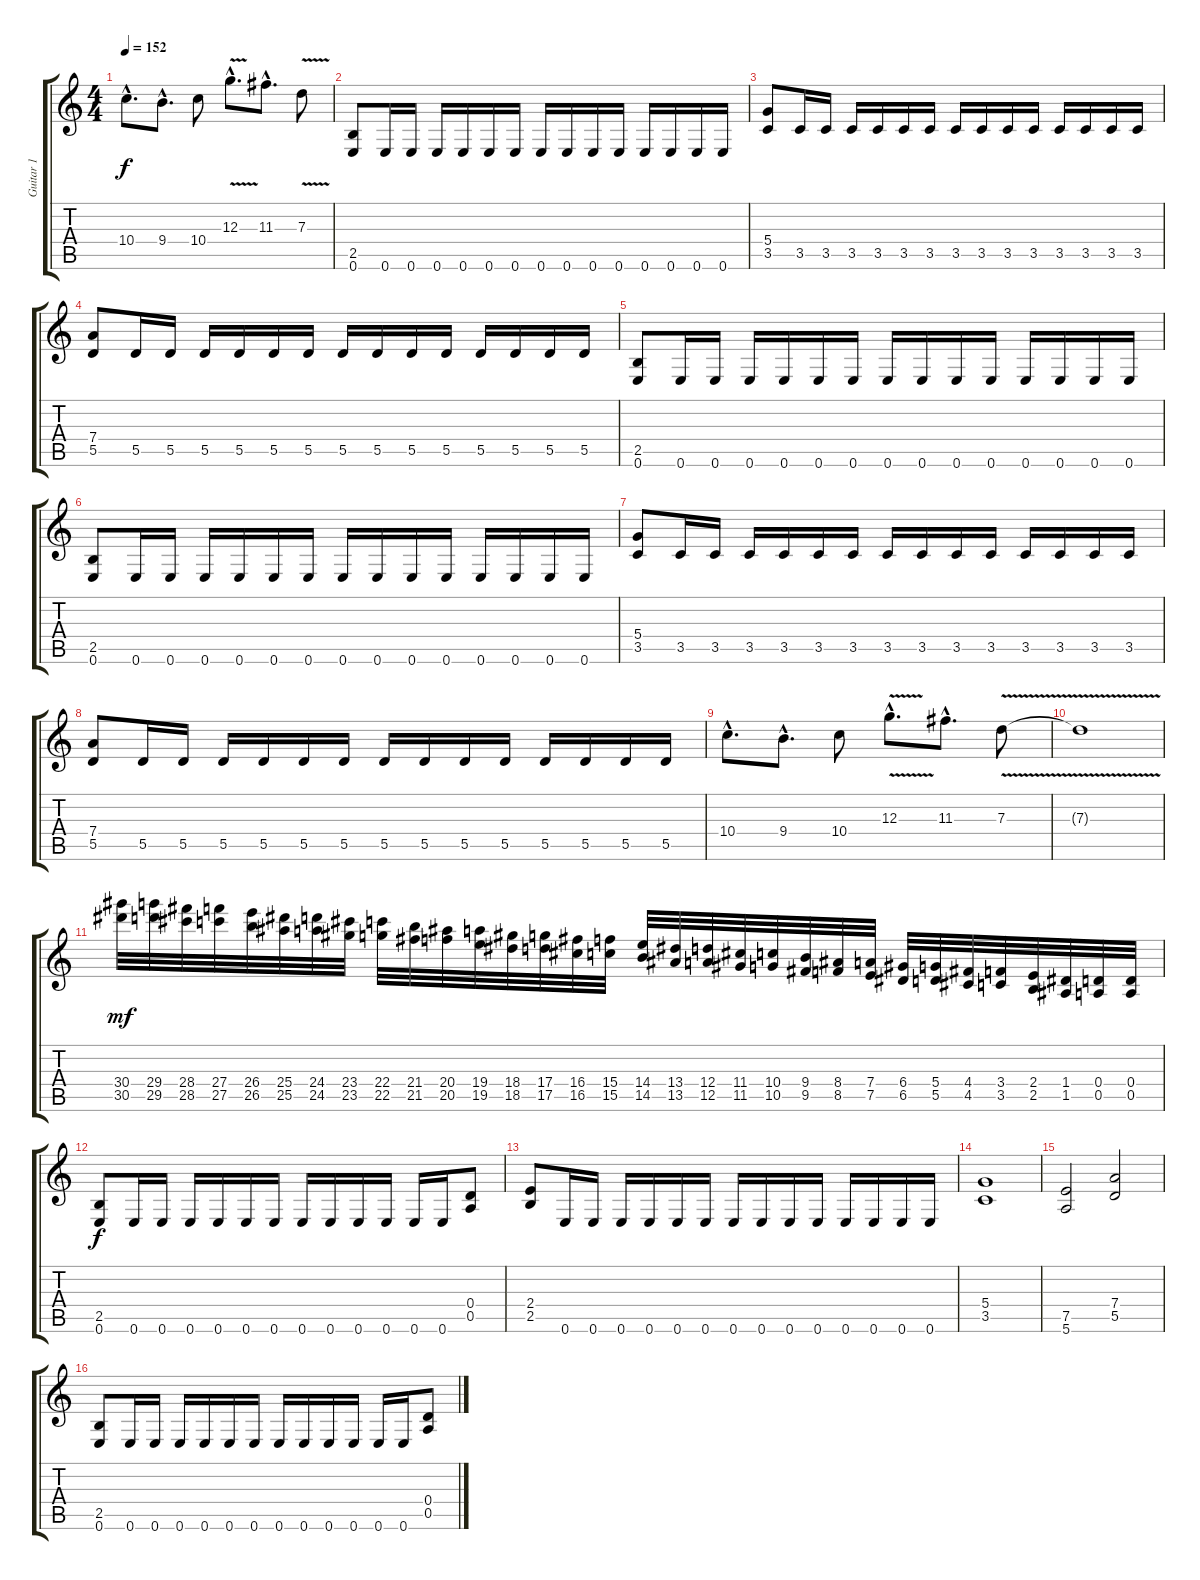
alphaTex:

\track ("Guitar 1" "Guitar 1") {instrument distortionguitar}
\staff {score tabs}
\tuning (E4 B3 G3 D3 A2 E2) {hide}
\ts (4 4)
\tempo 152
\clef g2
\ks c
10.4{hac}.8{d dy f} 9.4{hac}.8{d} 10.4.8 12.3{v hac}.8{d} 11.3{hac}.8{d} 7.3{v}.8 |
(2.5 0.6).8 0.6.16 0.6.16 0.6.16 0.6.16 0.6.16 0.6.16 0.6.16 0.6.16 0.6.16 0.6.16 0.6.16 0.6.16 0.6.16 0.6.16 |
(5.4 3.5).8 3.5.16 3.5.16 3.5.16 3.5.16 3.5.16 3.5.16 3.5.16 3.5.16 3.5.16 3.5.16 3.5.16 3.5.16 3.5.16 3.5.16 |
(7.4 5.5).8 5.5.16 5.5.16 5.5.16 5.5.16 5.5.16 5.5.16 5.5.16 5.5.16 5.5.16 5.5.16 5.5.16 5.5.16 5.5.16 5.5.16 |
(2.5 0.6).8 0.6.16 0.6.16 0.6.16 0.6.16 0.6.16 0.6.16 0.6.16 0.6.16 0.6.16 0.6.16 0.6.16 0.6.16 0.6.16 0.6.16 |
(2.5 0.6).8 0.6.16 0.6.16 0.6.16 0.6.16 0.6.16 0.6.16 0.6.16 0.6.16 0.6.16 0.6.16 0.6.16 0.6.16 0.6.16 0.6.16 |
(5.4 3.5).8 3.5.16 3.5.16 3.5.16 3.5.16 3.5.16 3.5.16 3.5.16 3.5.16 3.5.16 3.5.16 3.5.16 3.5.16 3.5.16 3.5.16 |
(7.4 5.5).8 5.5.16 5.5.16 5.5.16 5.5.16 5.5.16 5.5.16 5.5.16 5.5.16 5.5.16 5.5.16 5.5.16 5.5.16 5.5.16 5.5.16 |
10.4{hac}.8{d} 9.4{hac}.8{d} 10.4.8 12.3{v hac}.8{d} 11.3{hac}.8{d} 7.3{v}.8 |
7.3{t}.1 |
(30.4 30.5).32{dy mf} (29.4 29.5).32 (28.4 28.5).32 (27.4 27.5).32 (26.4 26.5).32 (25.4 25.5).32 (24.4 24.5).32 (23.4 23.5).32 (22.4 22.5).32 (21.4 21.5).32 (20.4 20.5).32 (19.4 19.5).32 (18.4 18.5).32 (17.4 17.5).32 (16.4 16.5).32 (15.4 15.5).32 (14.4 14.5).32 (13.4 13.5).32 (12.4 12.5).32 (11.4 11.5).32 (10.4 10.5).32 (9.4 9.5).32 (8.4 8.5).32 (7.4 7.5).32 (6.4 6.5).32 (5.4 5.5).32 (4.4 4.5).32 (3.4 3.5).32 (2.4 2.5).32 (1.4 1.5).32 (0.4 0.5).32 (0.4 0.5).32 |
(2.5 0.6).8{dy f} 0.6.16 0.6.16 0.6.16 0.6.16 0.6.16 0.6.16 0.6.16 0.6.16 0.6.16 0.6.16 0.6.16 0.6.16 (0.4 0.5).8 |
(2.4 2.5).8 0.6.16 0.6.16 0.6.16 0.6.16 0.6.16 0.6.16 0.6.16 0.6.16 0.6.16 0.6.16 0.6.16 0.6.16 0.6.16 0.6.16 |
(5.4 3.5).1 |
(7.5 5.6).2 (7.4 5.5).2 |
(2.5 0.6).8 0.6.16 0.6.16 0.6.16 0.6.16 0.6.16 0.6.16 0.6.16 0.6.16 0.6.16 0.6.16 0.6.16 0.6.16 (0.4 0.5).8
